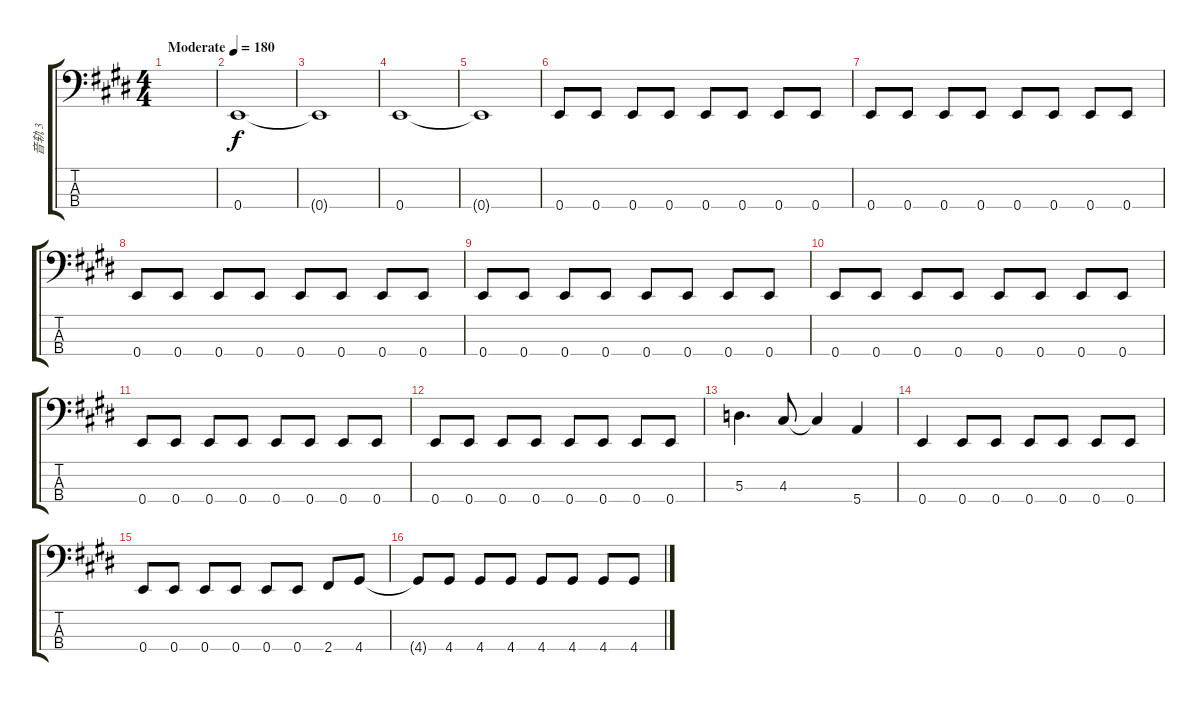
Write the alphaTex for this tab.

\track ("音轨 3" "音轨 3") {instrument electricbassfinger}
\staff {score tabs}
\tuning (G2 D2 A1 E1) {hide}
\ts (4 4)
\tempo (180 "Moderate")
\clef f4
\ks e
|
0.4.1 |
0.4{t}.1 |
0.4.1 |
0.4{t}.1 |
0.4.8 0.4.8 0.4.8 0.4.8 0.4.8 0.4.8 0.4.8 0.4.8 |
0.4.8 0.4.8 0.4.8 0.4.8 0.4.8 0.4.8 0.4.8 0.4.8 |
0.4.8 0.4.8 0.4.8 0.4.8 0.4.8 0.4.8 0.4.8 0.4.8 |
0.4.8 0.4.8 0.4.8 0.4.8 0.4.8 0.4.8 0.4.8 0.4.8 |
0.4.8 0.4.8 0.4.8 0.4.8 0.4.8 0.4.8 0.4.8 0.4.8 |
0.4.8 0.4.8 0.4.8 0.4.8 0.4.8 0.4.8 0.4.8 0.4.8 |
0.4.8 0.4.8 0.4.8 0.4.8 0.4.8 0.4.8 0.4.8 0.4.8 |
5.3.4{d} 4.3.8 4.3{t}.4 5.4.4 |
0.4.4 0.4.8 0.4.8 0.4.8 0.4.8 0.4.8 0.4.8 |
0.4.8 0.4.8 0.4.8 0.4.8 0.4.8 0.4.8 2.4.8 4.4.8 |
4.4{t}.8 4.4.8 4.4.8 4.4.8 4.4.8 4.4.8 4.4.8 4.4.8
